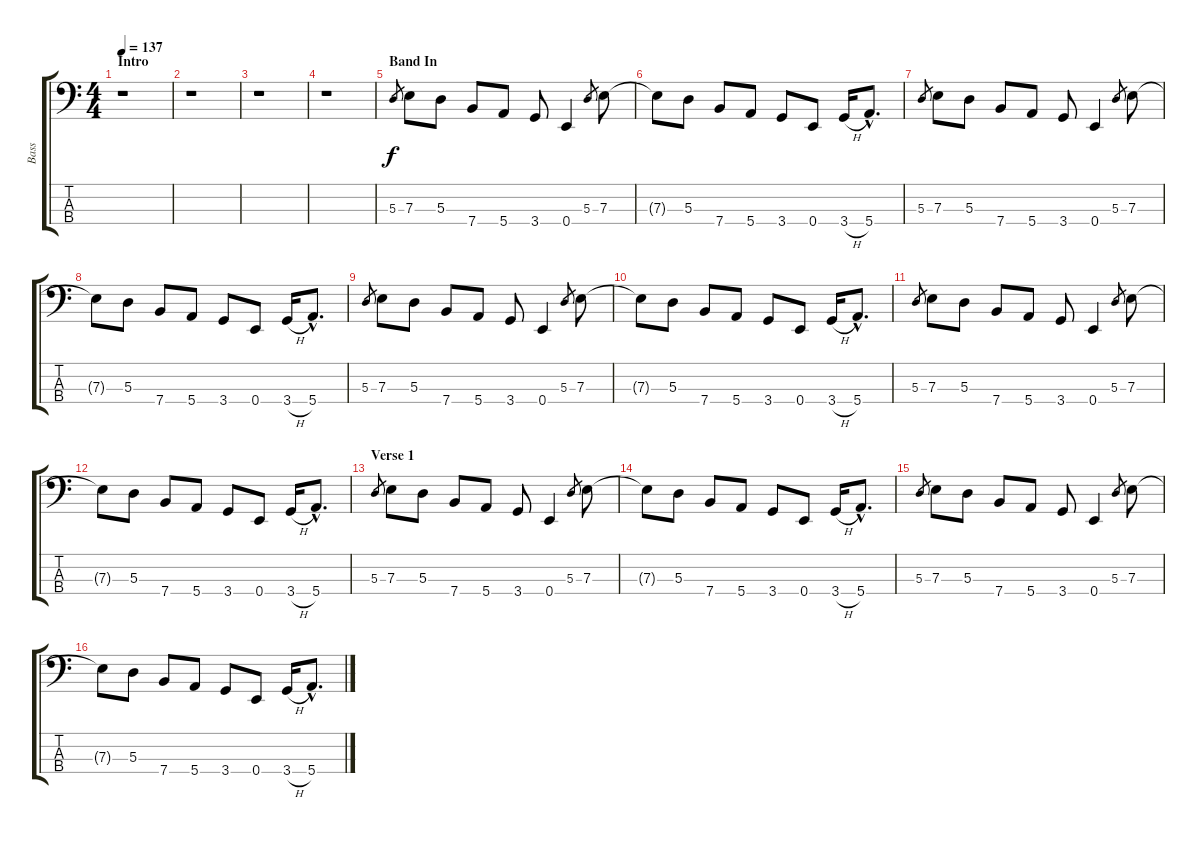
\track ("Bass" "Bass") {instrument electricbasspick}
\staff {score tabs}
\tuning (G2 D2 A1 E1) {hide}
\ts (4 4)
\section ("" "Intro")
\tempo 137
\clef f4
\ks c
r.1{dy f instrument electricbasspick} |
r.1 |
r.1 |
r.1 |
\section ("" "Band In")
5.3.8{gr} 7.3.8 5.3.8 7.4.8 5.4.8 3.4.8 0.4.4 5.3.8{gr} 7.3.8 |
7.3{t}.8 5.3.8 7.4.8 5.4.8 3.4.8 0.4.8 3.4{h}.16 5.4{hac}.8{d} |
5.3.8{gr} 7.3.8 5.3.8 7.4.8 5.4.8 3.4.8 0.4.4 5.3.8{gr} 7.3.8 |
7.3{t}.8 5.3.8 7.4.8 5.4.8 3.4.8 0.4.8 3.4{h}.16 5.4{hac}.8{d} |
5.3.8{gr} 7.3.8 5.3.8 7.4.8 5.4.8 3.4.8 0.4.4 5.3.8{gr} 7.3.8 |
7.3{t}.8 5.3.8 7.4.8 5.4.8 3.4.8 0.4.8 3.4{h}.16 5.4{hac}.8{d} |
5.3.8{gr} 7.3.8 5.3.8 7.4.8 5.4.8 3.4.8 0.4.4 5.3.8{gr} 7.3.8 |
7.3{t}.8 5.3.8 7.4.8 5.4.8 3.4.8 0.4.8 3.4{h}.16 5.4{hac}.8{d} |
\section ("" "Verse 1")
5.3.8{gr} 7.3.8 5.3.8 7.4.8 5.4.8 3.4.8 0.4.4 5.3.8{gr} 7.3.8 |
7.3{t}.8 5.3.8 7.4.8 5.4.8 3.4.8 0.4.8 3.4{h}.16 5.4{hac}.8{d} |
5.3.8{gr} 7.3.8 5.3.8 7.4.8 5.4.8 3.4.8 0.4.4 5.3.8{gr} 7.3.8 |
7.3{t}.8 5.3.8 7.4.8 5.4.8 3.4.8 0.4.8 3.4{h}.16 5.4{hac}.8{d}
